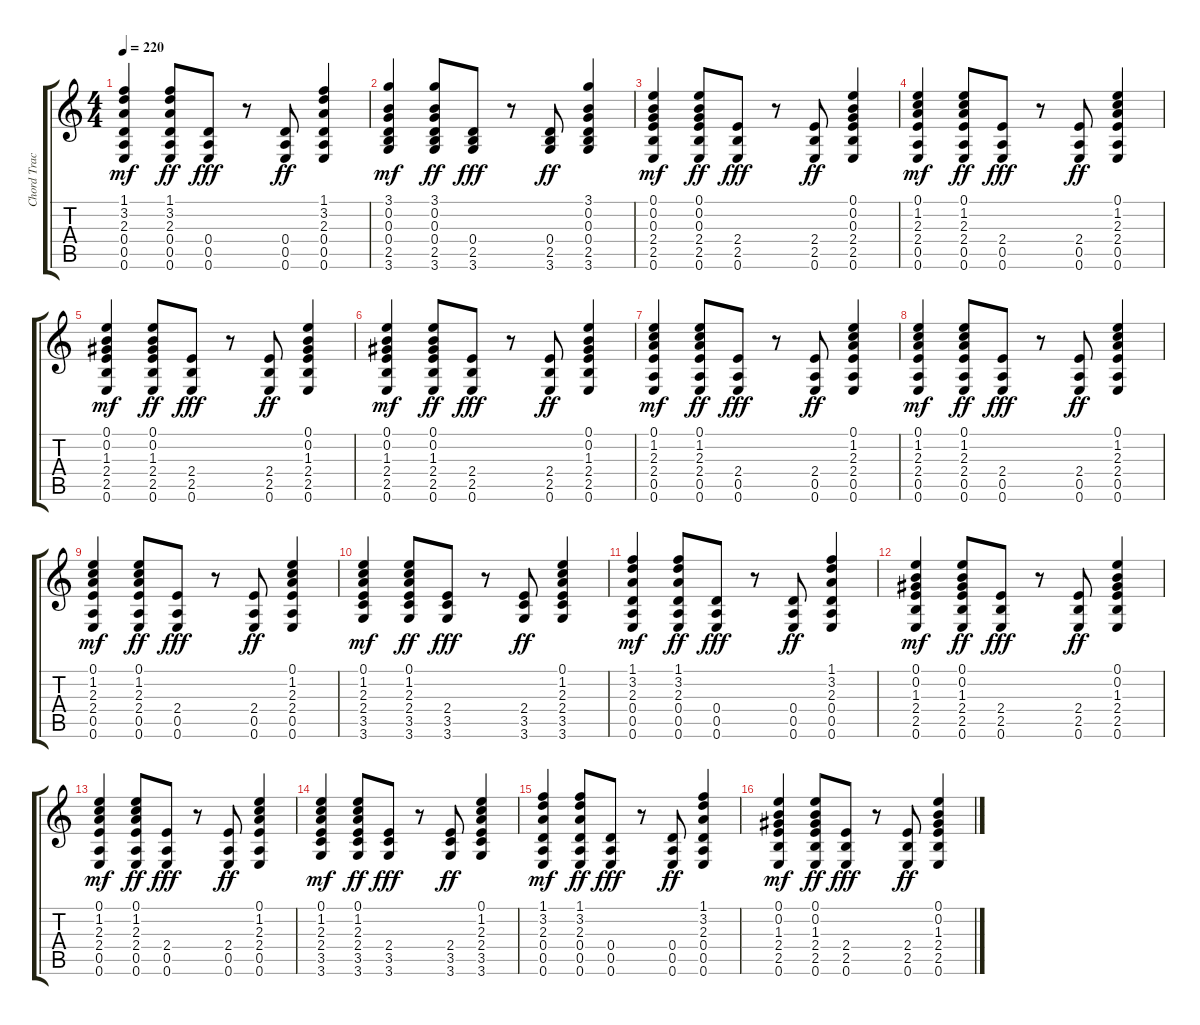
\track ("Chord Track" "Chord Trac") {instrument acousticguitarsteel}
\staff {score tabs}
\tuning (E4 B3 G3 D3 A2 E2) {hide}
\ts (4 4)
\tempo 220
\clef g2
\ks c
(1.1 3.2 2.3 0.4 0.5 0.6).4{dy mf} (1.1 3.2 2.3 0.4 0.5 0.6).8{dy ff} (0.4 0.5 0.6).8{dy fff} r.8 (0.4 0.5 0.6).8{dy ff} (1.1 3.2 2.3 0.4 0.5 0.6).4 |
(3.1 0.2 0.3 0.4 2.5 3.6).4{dy mf} (3.1 0.2 0.3 0.4 2.5 3.6).8{dy ff} (0.4 2.5 3.6).8{dy fff} r.8 (0.4 2.5 3.6).8{dy ff} (3.1 0.2 0.3 0.4 2.5 3.6).4 |
(0.1 0.2 0.3 2.4 2.5 0.6).4{dy mf} (0.1 0.2 0.3 2.4 2.5 0.6).8{dy ff} (2.4 2.5 0.6).8{dy fff} r.8 (2.4 2.5 0.6).8{dy ff} (0.1 0.2 0.3 2.4 2.5 0.6).4 |
(0.1 1.2 2.3 2.4 0.5 0.6).4{dy mf} (0.1 1.2 2.3 2.4 0.5 0.6).8{dy ff} (2.4 0.5 0.6).8{dy fff} r.8 (2.4 0.5 0.6).8{dy ff} (0.1 1.2 2.3 2.4 0.5 0.6).4 |
(0.1 0.2 1.3 2.4 2.5 0.6).4{dy mf} (0.1 0.2 1.3 2.4 2.5 0.6).8{dy ff} (2.4 2.5 0.6).8{dy fff} r.8 (2.4 2.5 0.6).8{dy ff} (0.1 0.2 1.3 2.4 2.5 0.6).4 |
(0.1 0.2 1.3 2.4 2.5 0.6).4{dy mf} (0.1 0.2 1.3 2.4 2.5 0.6).8{dy ff} (2.4 2.5 0.6).8{dy fff} r.8 (2.4 2.5 0.6).8{dy ff} (0.1 0.2 1.3 2.4 2.5 0.6).4 |
(0.1 1.2 2.3 2.4 0.5 0.6).4{dy mf} (0.1 1.2 2.3 2.4 0.5 0.6).8{dy ff} (2.4 0.5 0.6).8{dy fff} r.8 (2.4 0.5 0.6).8{dy ff} (0.1 1.2 2.3 2.4 0.5 0.6).4 |
(0.1 1.2 2.3 2.4 0.5 0.6).4{dy mf} (0.1 1.2 2.3 2.4 0.5 0.6).8{dy ff} (2.4 0.5 0.6).8{dy fff} r.8 (2.4 0.5 0.6).8{dy ff} (0.1 1.2 2.3 2.4 0.5 0.6).4 |
(0.1 1.2 2.3 2.4 0.5 0.6).4{dy mf} (0.1 1.2 2.3 2.4 0.5 0.6).8{dy ff} (2.4 0.5 0.6).8{dy fff} r.8 (2.4 0.5 0.6).8{dy ff} (0.1 1.2 2.3 2.4 0.5 0.6).4 |
(0.1 1.2 2.3 2.4 3.5 3.6).4{dy mf} (0.1 1.2 2.3 2.4 3.5 3.6).8{dy ff} (2.4 3.5 3.6).8{dy fff} r.8 (2.4 3.5 3.6).8{dy ff} (0.1 1.2 2.3 2.4 3.5 3.6).4 |
(1.1 3.2 2.3 0.4 0.5 0.6).4{dy mf} (1.1 3.2 2.3 0.4 0.5 0.6).8{dy ff} (0.4 0.5 0.6).8{dy fff} r.8 (0.4 0.5 0.6).8{dy ff} (1.1 3.2 2.3 0.4 0.5 0.6).4 |
(0.1 0.2 1.3 2.4 2.5 0.6).4{dy mf} (0.1 0.2 1.3 2.4 2.5 0.6).8{dy ff} (2.4 2.5 0.6).8{dy fff} r.8 (2.4 2.5 0.6).8{dy ff} (0.1 0.2 1.3 2.4 2.5 0.6).4 |
(0.1 1.2 2.3 2.4 0.5 0.6).4{dy mf} (0.1 1.2 2.3 2.4 0.5 0.6).8{dy ff} (2.4 0.5 0.6).8{dy fff} r.8 (2.4 0.5 0.6).8{dy ff} (0.1 1.2 2.3 2.4 0.5 0.6).4 |
(0.1 1.2 2.3 2.4 3.5 3.6).4{dy mf} (0.1 1.2 2.3 2.4 3.5 3.6).8{dy ff} (2.4 3.5 3.6).8{dy fff} r.8 (2.4 3.5 3.6).8{dy ff} (0.1 1.2 2.3 2.4 3.5 3.6).4 |
(1.1 3.2 2.3 0.4 0.5 0.6).4{dy mf} (1.1 3.2 2.3 0.4 0.5 0.6).8{dy ff} (0.4 0.5 0.6).8{dy fff} r.8 (0.4 0.5 0.6).8{dy ff} (1.1 3.2 2.3 0.4 0.5 0.6).4 |
(0.1 0.2 1.3 2.4 2.5 0.6).4{dy mf} (0.1 0.2 1.3 2.4 2.5 0.6).8{dy ff} (2.4 2.5 0.6).8{dy fff} r.8 (2.4 2.5 0.6).8{dy ff} (0.1 0.2 1.3 2.4 2.5 0.6).4
